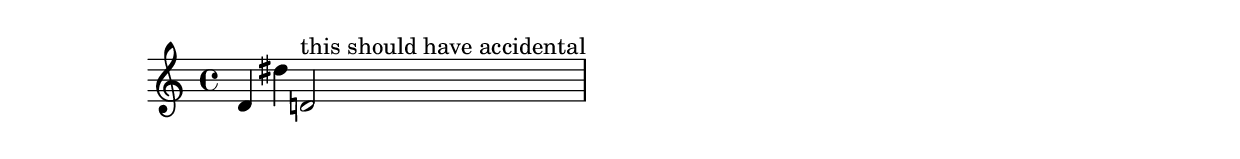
\header {

  texidoc = "In 'modern accidental style, the last note should
have an accidental sign. "
  
}
\version "2.10.3"

\score {
  \new Staff {
    \relative c' {
      #(set-accidental-style 'modern)
      d4 dis'4 d,2^"this should have accidental"
    }
  }
}
